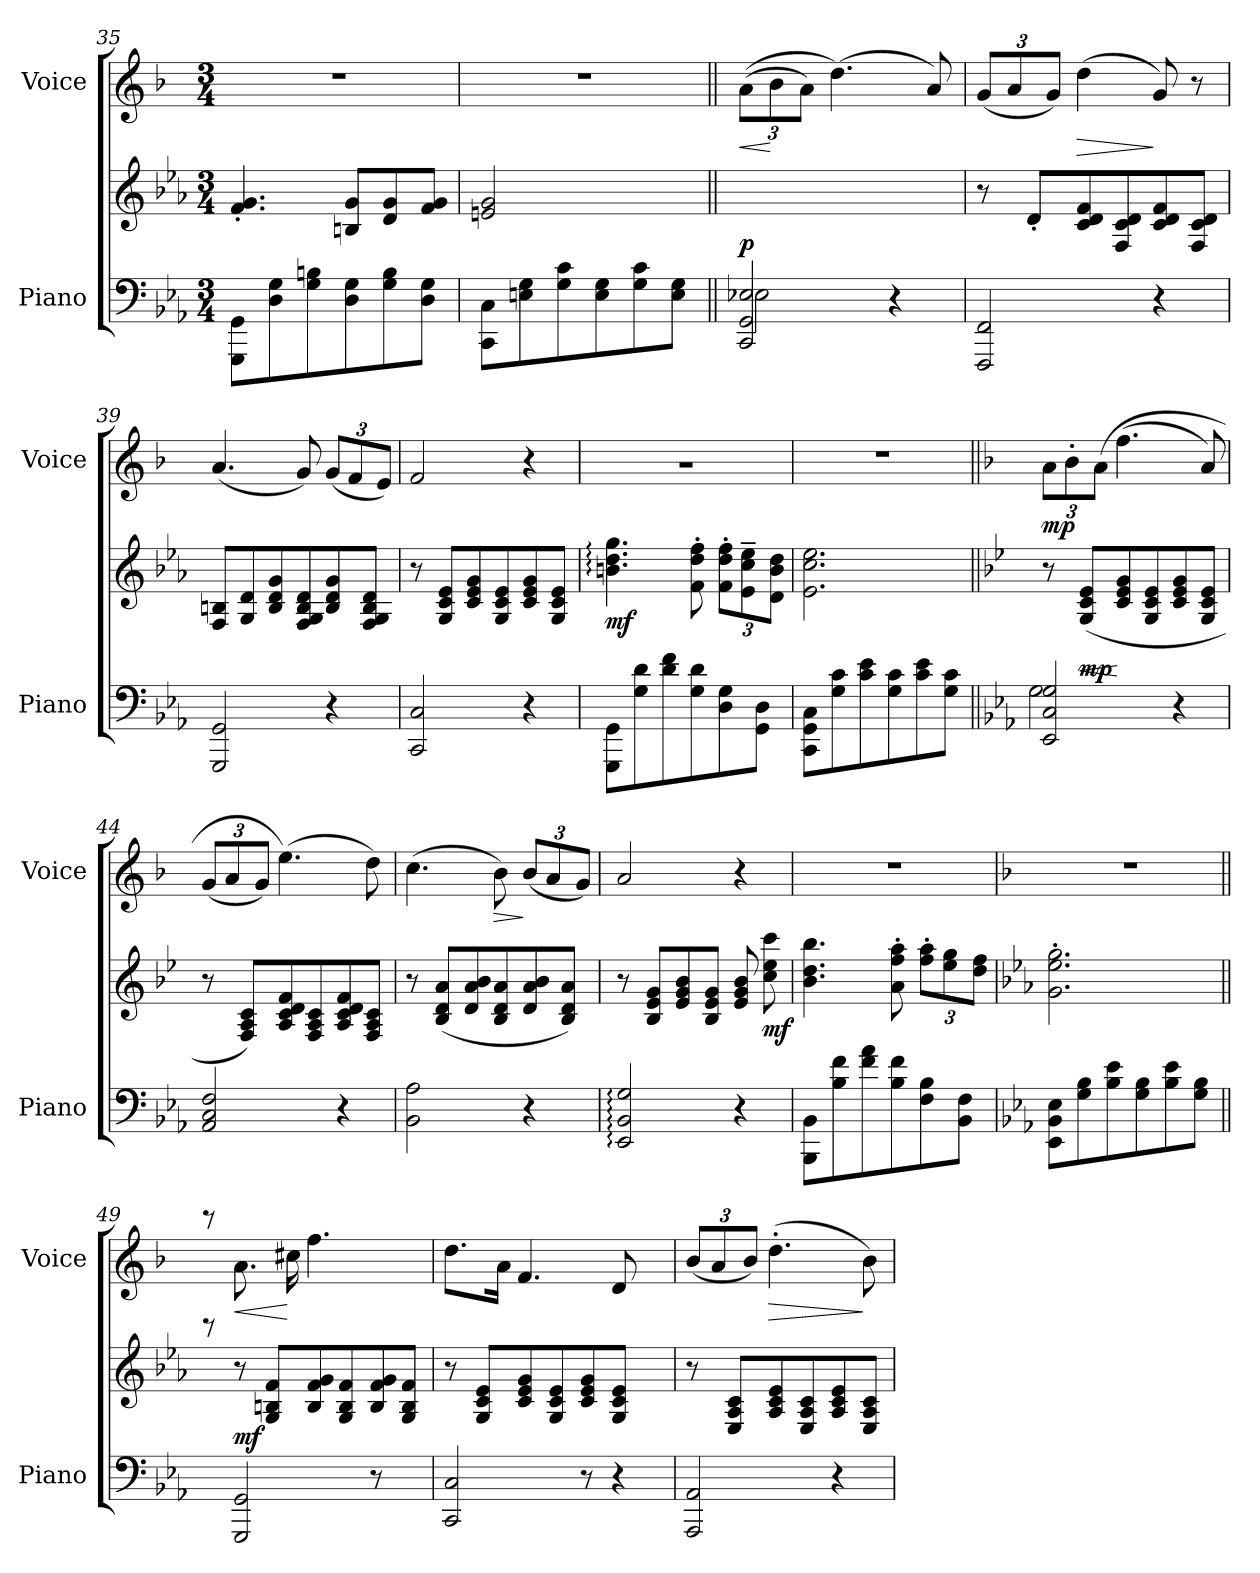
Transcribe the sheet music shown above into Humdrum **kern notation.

**kern	**kern	**dynam	**kern	**dynam
*part2	*part2	*part2	*part1	*part1
*staff3	*staff2	*staff2/3	*staff1	*staff1
*I"Piano	*	*	*I"Voice	*
*I'Piano	*	*	*I'Voice	*
*clefF4	*clefG2	*	*clefG2	*
*k[b-e-a-]	*k[b-e-a-]	*	*k[b-]	*
*M3/4	*M3/4	*	*M3/4	*
=35	=35	=35	=35	=35
8GGG\ 8GG\L	4.f/'< 4.g/'<	.	2.rdd	.
8D\ 8G\	.	.	.	.
8G\ 8Bn\	.	.	.	.
8D\ 8G\	8Bn/ 8g/L	.	.	.
8G\ 8B\	8d/ 8g/	.	.	.
8D\ 8G\J	8f/ 8g/J	.	.	.
=36	=36	=36	=36	=36
8CC\ 8C\L	2en/ 2g/	.	2.rdd	.
8En\ 8G\	.	.	.	.
8G\ 8c\	.	.	.	.
8E\ 8G\	.	.	.	.
8G\ 8c\	4ryy	.	.	.
8E\ 8G\J	.	.	.	.
=37||	=37||	=37||	=37||	=37||
*^	*	*	*	*
!	!	!	!LO:DY:a=2	!	!LO:HP:b
2CC/ 2GG/ 2E-X/	2E-\	2.ryy	p	(>(<12a\L	<
.	.	.	.	12b-\	[
.	.	.	.	12a\J)	.
.	.	.	.	(>4.dd\)	.
4r	4ryy	.	.	.	.
.	.	.	.	8a/)	.
*v	*v	*	*	*	*
!!LO:LB:g=z
=38	=38	=38	=38	=38
2FFF/ 2FF/	8r	.	(<12g/L	.
.	.	.	12a/	.
.	8d'<'</L	.	.	.
.	.	.	12g/J)	.
!	!	!	!	!LO:HP:b
.	8c/ 8d/ 8f/	.	(>4dd\	>
.	8F/ 8c/ 8d/	.	.	.
4r	8c/ 8d/ 8f/	.	8g/)	]
.	8F/ 8c/ 8d/J	.	8r	.
=39	=39	=39	=39	=39
2GGG/ 2GG/	8F/ 8Bn/L	.	(<4.a/	.
.	8G/ 8d/	.	.	.
.	8B/ 8d/ 8g/	.	.	.
.	8F/ 8G/ 8B/ 8d/	.	8g/)	.
4r	8B/ 8d/ 8g/	.	(<12g/L	.
.	.	.	12f/	.
.	8F/ 8G/ 8B/ 8d/J	.	.	.
.	.	.	12e/J)	.
=40	=40	=40	=40	=40
2CC/ 2C/	8r	.	2f/	.
.	8G/ 8c/ 8e-/L	.	.	.
.	8c/ 8e-/ 8g/	.	.	.
.	8G/ 8c/ 8e-/	.	.	.
4r	8c/ 8e-/ 8g/	.	4r	.
.	8G/ 8c/ 8e-/J	.	.	.
=41	=41	=41	=41	=41
!	!	!LO:DY:b	!	!
8GGG\ 8GG\L	4.bn\: 4.dd\: 4.gg\:	mf	2.rcc	.
8G\ 8d\	.	.	.	.
8d\ 8f\	.	.	.	.
8G\ 8d\	8f\'> 8dd\'> 8ff\'>	.	.	.
8D\ 8G\	12f\'> 12dd\'> 12ff\'>L	.	.	.
.	12e-\~> 12cc\~> 12ee-\~>	.	.	.
8GG\ 8D\J	.	.	.	.
.	12d\ 12b\ 12dd\J	.	.	.
=42	=42	=42	=42	=42
8CC\ 8GG\ 8C\L	2.e-\ 2.cc\ 2.ee-\	.	2.rdd	.
8G\ 8c\	.	.	.	.
8c\ 8e-\	.	.	.	.
8G\ 8c\	.	.	.	.
8c\ 8e-\	.	.	.	.
8G\ 8c\J	.	.	.	.
!!LO:PB:g=z
=43||	=43||	=43||	=43||	=43||
*k[b-e-a-]	*k[b-e-]	*	*k[b-]	*
*^	*	*	*	*
!	!	!	!	!	!LO:DY:b
2EE-/ 2C/ 2G/	2G\	8r	.	12a\L	mp
.	.	.	.	12b-'>\	.
!	!	!	!LO:HP:b	!	!
!	!	!	!LO:DY:n=1:b	!	!
.	.	(<8G/ 8c/ 8e-/L	< mp	.	.
.	.	.	.	(<12a\J	.
.	.	8c/ 8e-/ 8g/	[	(>4.ff\	.
.	.	8G/ 8c/ 8e-/	.	.	.
4r	4ryy	8c/ 8e-/ 8g/	.	.	.
.	.	8G/ 8c/ 8e-/J	.	8a/)	.
*v	*v	*	*	*	*
=44	=44	=44	=44	=44
2AA-/ 2C/ 2F/	8r	.	(<12g/L	.
.	.	.	12a/	.
.	8F/ 8A/ 8c/L)	.	.	.
.	.	.	12g/J)	.
.	8A/ 8c/ 8d/ 8f/	.	(>4.ee\)	.
.	8F/ 8A/ 8c/	.	.	.
4r	8A/ 8c/ 8d/ 8f/	.	.	.
.	8F/ 8A/ 8c/J	.	8dd\)	.
=45	=45	=45	=45	=45
2BB-\ 2A-\	8r	.	(>4.cc\	.
.	(<8B-/ 8d/ 8a/L	.	.	.
.	8d/ 8a/ 8b-/	.	.	.
!	!	!	!	!LO:HP:b
.	8B-/ 8d/ 8a/	.	8b-\)	>
4r	8d/ 8a/ 8b-/	.	(<12b-/L	]
.	.	.	12a/	.
.	8B-/ 8d/ 8a/J)	.	.	.
.	.	.	12g/J)	.
=46	=46	=46	=46	=46
2EE-/: 2BB-/: 2G/:	8r	.	2a/	.
.	8B-/ 8e-/ 8g/L	.	.	.
.	8e-/ 8g/ 8b-/	.	.	.
.	8B-/ 8e-/ 8g/J	.	.	.
4r	8e-/ 8g/ 8b-/	.	4r	.
!	!	!LO:DY:b	!	!
.	8cc\ 8ee-\ 8ccc\	mf	.	.
=47	=47	=47	=47	=47
8BBB-\ 8BB-\L	4.b-\ 4.dd\ 4.bb-\	.	2.rdd	.
8B-\ 8f\	.	.	.	.
8f\ 8a-\	.	.	.	.
8B-\ 8f\	8a\'> 8ff\'> 8aa\'>	.	.	.
8F\ 8B-\	12ff\'> 12aa\'>L	.	.	.
.	12ee-\ 12gg\	.	.	.
8BB-\ 8F\J	.	.	.	.
.	12dd\ 12ff\J	.	.	.
!!LO:LB:g=z
=48	=48	=48	=48	=48
*k[b-e-a-]	*k[b-e-a-]	*	*	*
8EE-\ 8BB-\ 8E-\L	2.g\'> 2.ee-\'> 2.gg\'>	.	2.rdd	.
8G\ 8B-\	.	.	.	.
8B-\ 8e-\	.	.	.	.
8G\ 8B-\	.	.	.	.
8B-\ 8e-\	.	.	.	.
8G\ 8B-\J	.	.	.	.
=49||	=49||	=49||	=49||	=49||
8ryy	8rccc	.	8rccc	.
!	!	!LO:DY:a=2	!	!LO:HP:b
2GGG/ 2GG/	8r	mf	8.a\K	<
.	8G/ 8Bn/ 8f/L	.	.	.
.	.	.	16cc#X\kk	[
.	8B/ 8f/ 8g/	.	4.ff\	.
.	8G/ 8B/ 8f/	.	.	.
8r	8B/ 8f/ 8g/	.	.	.
8ryy	8G/ 8B/ 8f/J	.	8ryy	.
=50	=50	=50	=50	=50
2CC/ 2C/	8r	.	8.dd\L	.
.	8G/ 8c/ 8e-/L	.	.	.
.	.	.	16a\Jk	.
.	8c/ 8e-/ 8g/	.	4.f/	.
.	8G/ 8c/ 8e-/	.	.	.
8r	8c/ 8e-/ 8g/	.	.	.
4r	8G/ 8c/ 8e-/J	.	8d/	.
.	8ryy	.	8ryy	.
=51	=51	=51	=51	=51
2AAA-/ 2AA-/	8r	.	(<12b-/L	.
.	.	.	12a/	.
.	8E-/ 8A-/ 8c/L	.	.	.
.	.	.	12b-/J)	.
!	!	!	!	!LO:HP:b
.	8A-/ 8c/ 8e-/	.	(>4.dd'<\	>
.	8E-/ 8A-/ 8c/	.	.	.
4r	8A-/ 8c/ 8e-/	.	.	.
.	8E-/ 8A-/ 8c/J	.	8b-\)	]
=	=	=	=	=
*-	*-	*-	*-	*-
